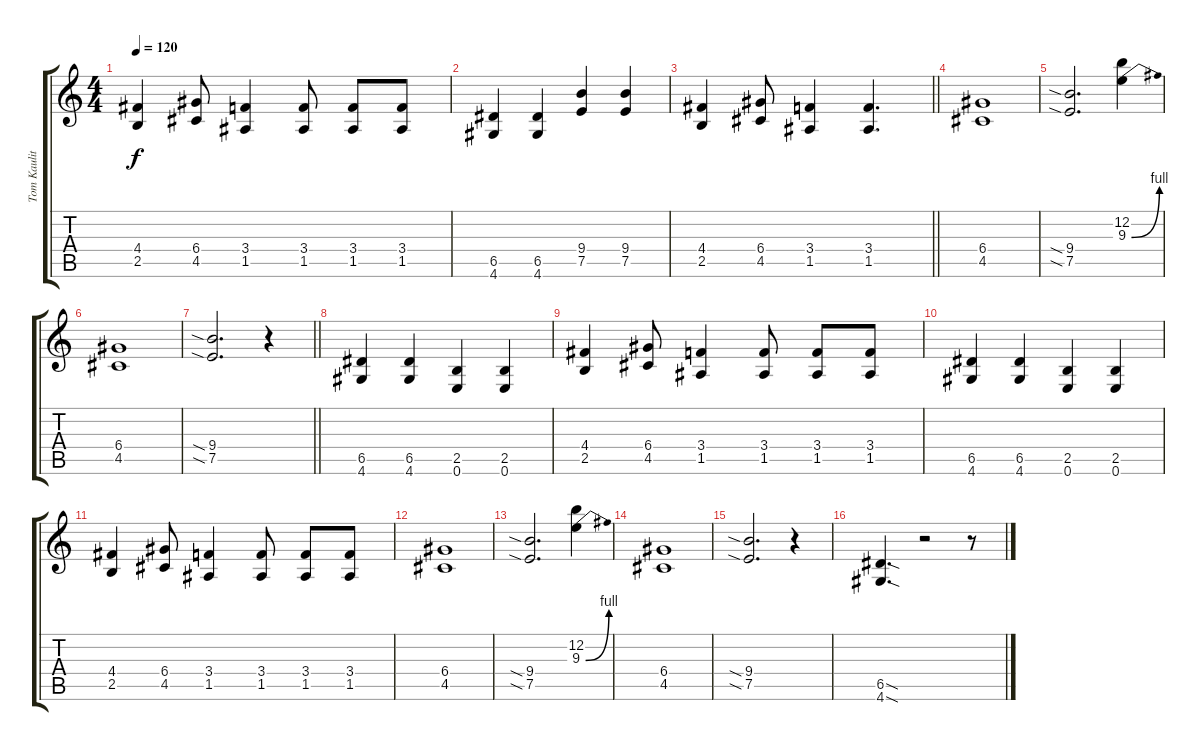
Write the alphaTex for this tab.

\track ("Tom Kaulitz" "Tom Kaulit") {instrument distortionguitar}
\staff {score tabs}
\tuning (E4 B3 G3 D3 A2 E2) {hide}
\ts (4 4)
\tempo 120
\clef g2
\ks c
(4.4 2.5).4{dy f} (6.4 4.5).8 (3.4 1.5).4 (3.4 1.5).8 (3.4 1.5).8 (3.4 1.5).8 |
(6.5 4.6).4 (6.5 4.6).4 (9.4 7.5).4 (9.4 7.5).4 |
\barLineRight lightlight
(4.4 2.5).4 (6.4 4.5).8 (3.4 1.5).4 (3.4 1.5).4{d} |
(6.4 4.5).1 |
(9.4{sia} 7.5{sia}).2{d} (12.2 9.3{be (bend 0 0 60 4)}).4 |
(6.4 4.5).1 |
\barLineRight lightlight
(9.4{sia} 7.5{sia}).2{d} r.4{instrument distortionguitar} |
(6.5 4.6).4 (6.5 4.6).4 (2.5 0.6).4 (2.5 0.6).4 |
(4.4 2.5).4 (6.4 4.5).8 (3.4 1.5).4 (3.4 1.5).8 (3.4 1.5).8 (3.4 1.5).8 |
(6.5 4.6).4 (6.5 4.6).4 (2.5 0.6).4 (2.5 0.6).4 |
(4.4 2.5).4 (6.4 4.5).8 (3.4 1.5).4 (3.4 1.5).8 (3.4 1.5).8 (3.4 1.5).8 |
(6.4 4.5).1 |
(9.4{sia} 7.5{sia}).2{d} (12.2 9.3{be (bend 0 0 60 4)}).4 |
(6.4 4.5).1 |
(9.4{sia} 7.5{sia}).2{d} r.4{instrument distortionguitar} |
(6.5{sod} 4.6{sod}).4{d} r.2 r.8
